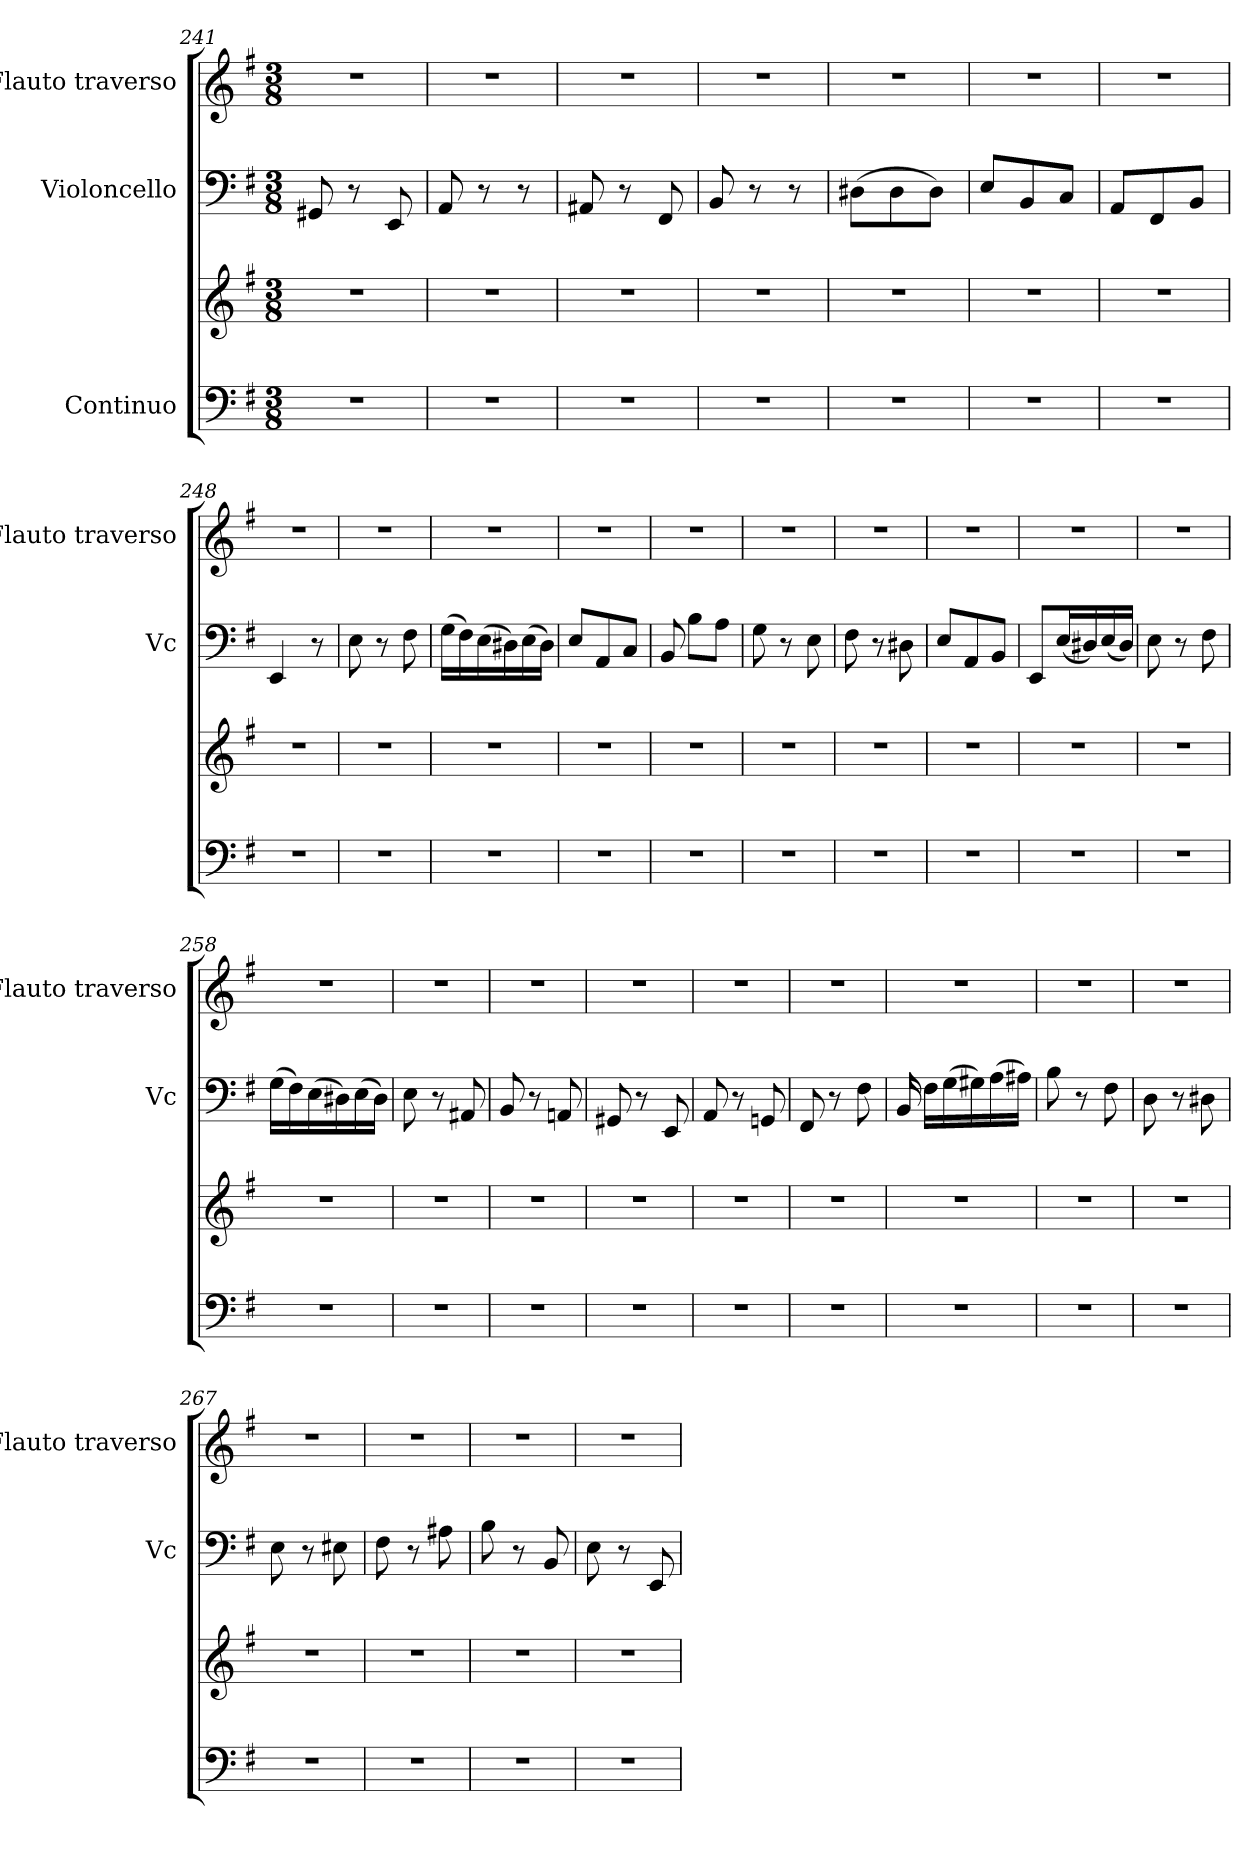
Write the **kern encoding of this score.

**kern	**kern	**kern	**kern
*part3	*part3	*part2	*part1
*staff4	*staff3	*staff2	*staff1
*I"Continuo	*	*I"Violoncello	*I"Flauto traverso
*	*	*I'Vc	*I'Flauto traverso
*clefF4	*clefG2	*clefF4	*clefG2
*k[f#]	*k[f#]	*k[f#]	*k[f#]
*G:	*G:	*G:	*G:
*M3/8	*M3/8	*M3/8	*M3/8
=241	=241	=241	=241
4.r	4.r	8GG#X/	4.r
.	.	8r	.
.	.	8EE/	.
=242	=242	=242	=242
4.r	4.r	8AA/	4.r
.	.	8r	.
.	.	8r	.
=243	=243	=243	=243
4.r	4.r	8AA#X/	4.r
.	.	8r	.
.	.	8FF#/	.
=244	=244	=244	=244
4.r	4.r	8BB/	4.r
.	.	8r	.
.	.	8r	.
=245	=245	=245	=245
4.r	4.r	(>8D#X\L	4.r
.	.	8D#\	.
.	.	8D#\J)	.
=246	=246	=246	=246
4.r	4.r	8E/L	4.r
.	.	8BB/	.
.	.	8C/J	.
!!LO:LB:g=z
=247	=247	=247	=247
4.r	4.r	8AA/L	4.r
.	.	8FF#/	.
.	.	8BB/J	.
=248	=248	=248	=248
4.r	4.r	4EE/	4.r
.	.	8r	.
=249	=249	=249	=249
4.r	4.r	8E\	4.r
.	.	8r	.
.	.	8F#\	.
=250	=250	=250	=250
4.r	4.r	(>16G\LL	4.r
.	.	16F#\)	.
.	.	(>16E\	.
.	.	16D#X\)	.
.	.	(>16E\	.
.	.	16D#\JJ)	.
=251	=251	=251	=251
4.r	4.r	8E/L	4.r
.	.	8AA/	.
.	.	8C/J	.
=252	=252	=252	=252
4.r	4.r	8BB/	4.r
.	.	8B\L	.
.	.	8A\J	.
=253	=253	=253	=253
4.r	4.r	8G\	4.r
.	.	8r	.
.	.	8E\	.
=254	=254	=254	=254
4.r	4.r	8F#\	4.r
.	.	8r	.
.	.	8D#X\	.
=255	=255	=255	=255
4.r	4.r	8E/L	4.r
.	.	8AA/	.
.	.	8BB/J	.
=256	=256	=256	=256
4.r	4.r	8EE/L	4.r
.	.	(<16E/L	.
.	.	16D#X/)	.
.	.	(<16E/	.
.	.	16D#/JJ)	.
!!LO:LB:g=z
=257	=257	=257	=257
4.r	4.r	8E\	4.r
.	.	8r	.
.	.	8F#\	.
=258	=258	=258	=258
4.r	4.r	(>16G\LL	4.r
.	.	16F#\)	.
.	.	(>16E\	.
.	.	16D#X\)	.
.	.	(>16E\	.
.	.	16D#\JJ)	.
=259	=259	=259	=259
4.r	4.r	8E\	4.r
.	.	8r	.
.	.	8AA#X/	.
=260	=260	=260	=260
4.r	4.r	8BB/	4.r
.	.	8r	.
.	.	8AAn/	.
=261	=261	=261	=261
4.r	4.r	8GG#X/	4.r
.	.	8r	.
.	.	8EE/	.
=262	=262	=262	=262
4.r	4.r	8AA/	4.r
.	.	8r	.
.	.	8GGn/	.
=263	=263	=263	=263
4.r	4.r	8FF#/	4.r
.	.	8r	.
.	.	8F#\	.
=264	=264	=264	=264
4.r	4.r	16BB/	4.r
.	.	16F#\LL	.
.	.	(>16G\	.
.	.	16G#X\)	.
.	.	(>16A\	.
.	.	16A#X\JJ)	.
=265	=265	=265	=265
4.r	4.r	8B\	4.r
.	.	8r	.
.	.	8F#\	.
!!LO:LB:g=z
=266	=266	=266	=266
4.r	4.r	8D\	4.r
.	.	8r	.
.	.	8D#X\	.
=267	=267	=267	=267
4.r	4.r	8E\	4.r
.	.	8r	.
.	.	8E#X\	.
=268	=268	=268	=268
4.r	4.r	8F#\	4.r
.	.	8r	.
.	.	8A#X\	.
=269	=269	=269	=269
4.r	4.r	8B\	4.r
.	.	8r	.
.	.	8BB/	.
=270	=270	=270	=270
4.r	4.r	8E\	4.r
.	.	8r	.
.	.	8EE/	.
=	=	=	=
*-	*-	*-	*-
